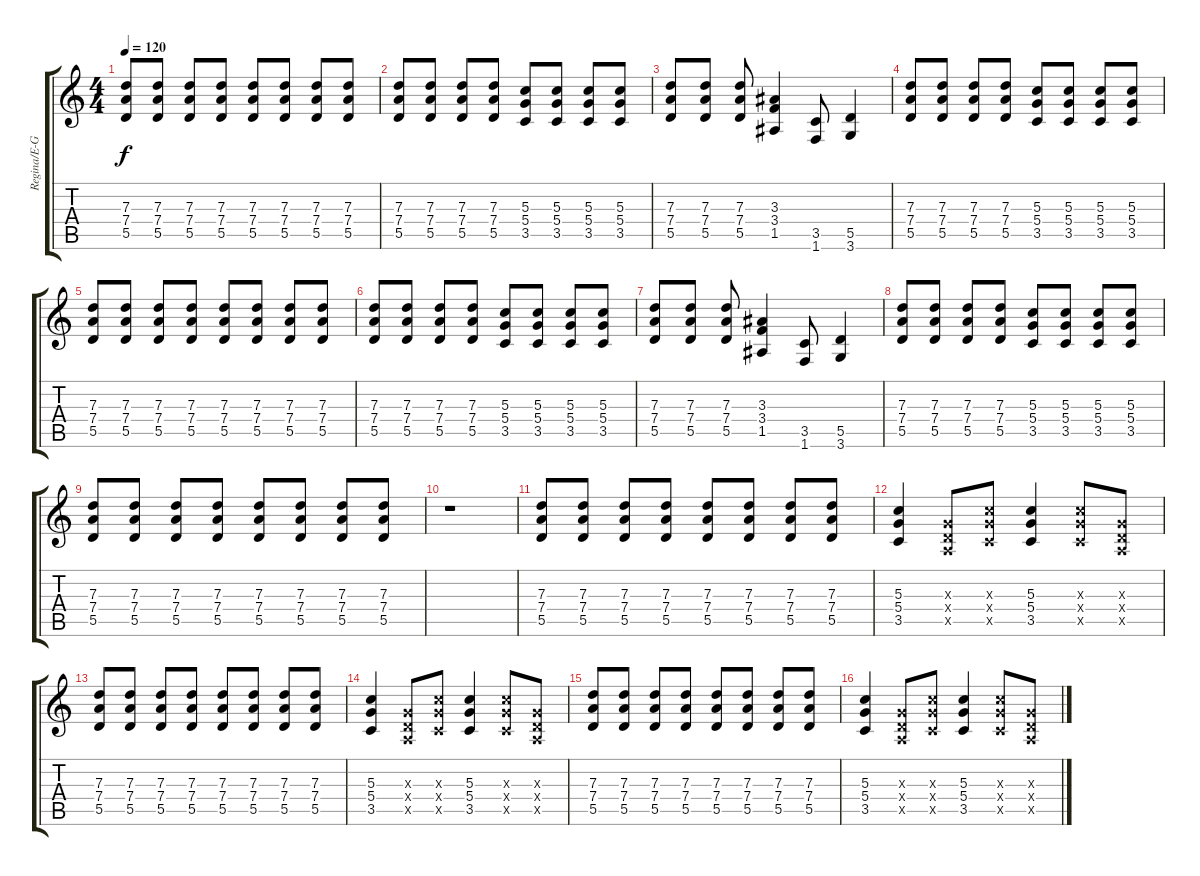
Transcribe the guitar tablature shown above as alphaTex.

\track ("Regina/E-Guitar " "Regina/E-G") {instrument distortionguitar}
\staff {score tabs}
\tuning (E4 B3 G3 D3 A2 E2) {hide}
\ts (4 4)
\tempo 120
\clef g2
\ks c
(7.3 7.4 5.5).8{dy f} (7.3 7.4 5.5).8 (7.3 7.4 5.5).8 (7.3 7.4 5.5).8 (7.3 7.4 5.5).8 (7.3 7.4 5.5).8 (7.3 7.4 5.5).8 (7.3 7.4 5.5).8 |
(7.3 7.4 5.5).8 (7.3 7.4 5.5).8 (7.3 7.4 5.5).8 (7.3 7.4 5.5).8 (5.3 5.4 3.5).8 (5.3 5.4 3.5).8 (5.3 5.4 3.5).8 (5.3 5.4 3.5).8 |
(7.3 7.4 5.5).8 (7.3 7.4 5.5).8 (7.3 7.4 5.5).8 (3.3 3.4 1.5).4 (3.5 1.6).8 (5.5 3.6).4 |
(7.3 7.4 5.5).8 (7.3 7.4 5.5).8 (7.3 7.4 5.5).8 (7.3 7.4 5.5).8 (5.3 5.4 3.5).8 (5.3 5.4 3.5).8 (5.3 5.4 3.5).8 (5.3 5.4 3.5).8 |
(7.3 7.4 5.5).8 (7.3 7.4 5.5).8 (7.3 7.4 5.5).8 (7.3 7.4 5.5).8 (7.3 7.4 5.5).8 (7.3 7.4 5.5).8 (7.3 7.4 5.5).8 (7.3 7.4 5.5).8 |
(7.3 7.4 5.5).8 (7.3 7.4 5.5).8 (7.3 7.4 5.5).8 (7.3 7.4 5.5).8 (5.3 5.4 3.5).8 (5.3 5.4 3.5).8 (5.3 5.4 3.5).8 (5.3 5.4 3.5).8 |
(7.3 7.4 5.5).8 (7.3 7.4 5.5).8 (7.3 7.4 5.5).8 (3.3 3.4 1.5).4 (3.5 1.6).8 (5.5 3.6).4 |
(7.3 7.4 5.5).8 (7.3 7.4 5.5).8 (7.3 7.4 5.5).8 (7.3 7.4 5.5).8 (5.3 5.4 3.5).8 (5.3 5.4 3.5).8 (5.3 5.4 3.5).8 (5.3 5.4 3.5).8 |
(7.3 7.4 5.5).8 (7.3 7.4 5.5).8 (7.3 7.4 5.5).8 (7.3 7.4 5.5).8 (7.3 7.4 5.5).8 (7.3 7.4 5.5).8 (7.3 7.4 5.5).8 (7.3 7.4 5.5).8 |
r.1 |
(7.3 7.4 5.5).8 (7.3 7.4 5.5).8 (7.3 7.4 5.5).8 (7.3 7.4 5.5).8 (7.3 7.4 5.5).8 (7.3 7.4 5.5).8 (7.3 7.4 5.5).8 (7.3 7.4 5.5).8 |
(5.3 5.4 3.5).4 (0.3{x} 0.4{x} 0.5{x}).8 (5.3{x} 5.4{x} 3.5{x}).8 (5.3 5.4 3.5).4 (5.3{x} 5.4{x} 3.5{x}).8 (0.3{x} 0.4{x} 0.5{x}).8 |
(7.3 7.4 5.5).8 (7.3 7.4 5.5).8 (7.3 7.4 5.5).8 (7.3 7.4 5.5).8 (7.3 7.4 5.5).8 (7.3 7.4 5.5).8 (7.3 7.4 5.5).8 (7.3 7.4 5.5).8 |
(5.3 5.4 3.5).4 (0.3{x} 0.4{x} 0.5{x}).8 (5.3{x} 5.4{x} 3.5{x}).8 (5.3 5.4 3.5).4 (5.3{x} 5.4{x} 3.5{x}).8 (0.3{x} 0.4{x} 0.5{x}).8 |
(7.3 7.4 5.5).8 (7.3 7.4 5.5).8 (7.3 7.4 5.5).8 (7.3 7.4 5.5).8 (7.3 7.4 5.5).8 (7.3 7.4 5.5).8 (7.3 7.4 5.5).8 (7.3 7.4 5.5).8 |
(5.3 5.4 3.5).4 (0.3{x} 0.4{x} 0.5{x}).8 (5.3{x} 5.4{x} 3.5{x}).8 (5.3 5.4 3.5).4 (5.3{x} 5.4{x} 3.5{x}).8 (0.3{x} 0.4{x} 0.5{x}).8
